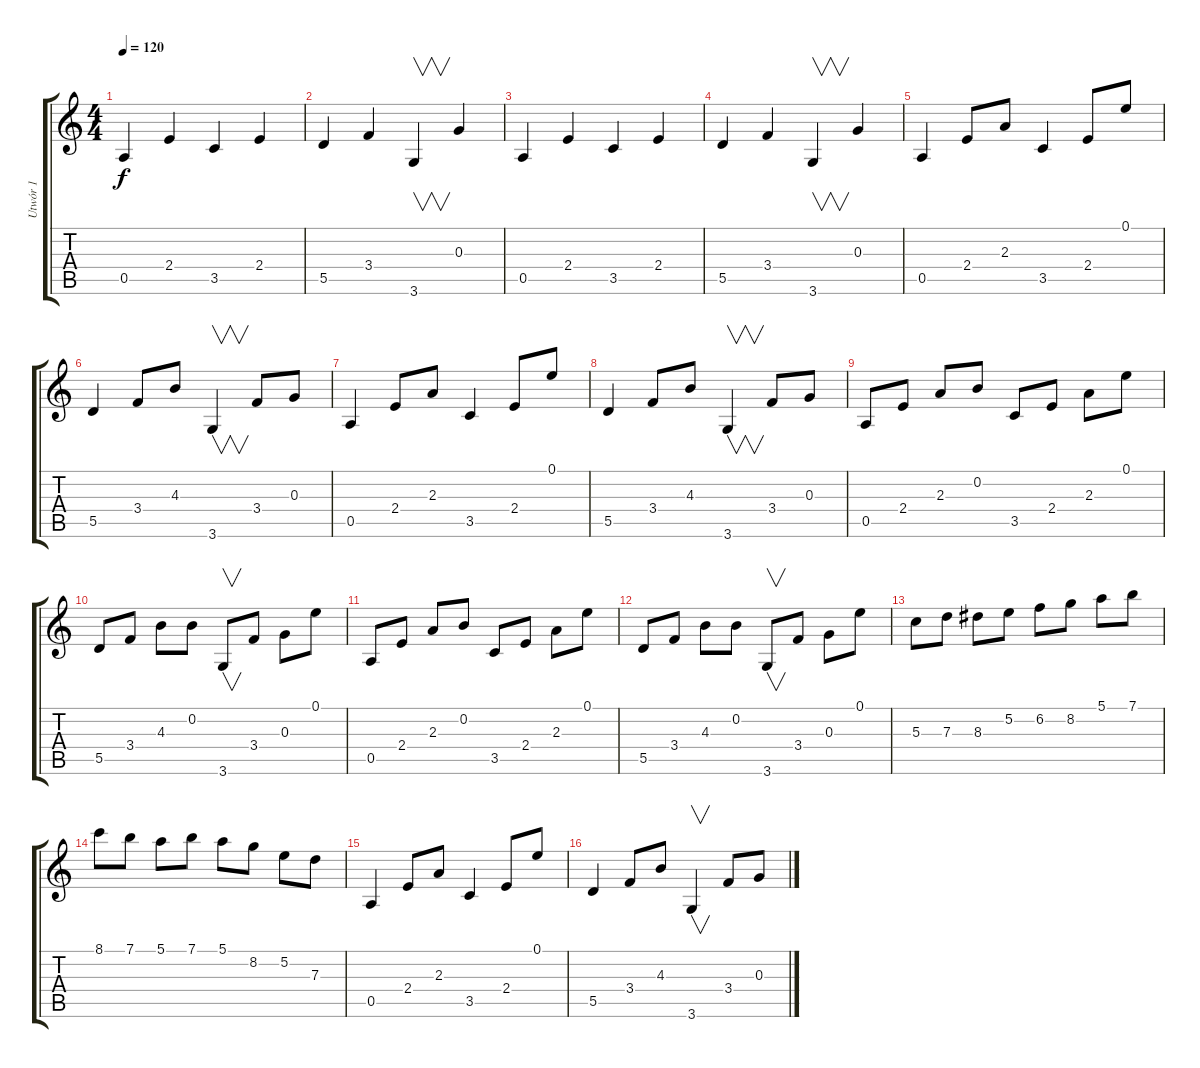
\track ("Utwór 1" "Utwór 1") {instrument acousticguitarsteel}
\staff {score tabs}
\tuning (E4 B3 G3 D3 A2 E2) {hide}
\ts (4 4)
\tempo 120
\clef g2
\ks c
0.5.4{dy f instrument acousticguitarsteel} 2.4.4 3.5.4 2.4.4 |
5.5.4 3.4.4 3.6.4{v} 0.3.4 |
0.5.4 2.4.4 3.5.4 2.4.4 |
5.5.4 3.4.4 3.6.4{v} 0.3.4 |
0.5.4 2.4.8 2.3.8 3.5.4 2.4.8 0.1.8 |
5.5.4 3.4.8 4.3.8 3.6.4{v} 3.4.8 0.3.8 |
0.5.4 2.4.8 2.3.8 3.5.4 2.4.8 0.1.8 |
5.5.4 3.4.8 4.3.8 3.6.4{v} 3.4.8 0.3.8 |
0.5.8 2.4.8 2.3.8 0.2.8 3.5.8 2.4.8 2.3.8 0.1.8 |
5.5.8 3.4.8 4.3.8 0.2.8 3.6.8{v} 3.4.8 0.3.8 0.1.8 |
0.5.8 2.4.8 2.3.8 0.2.8 3.5.8 2.4.8 2.3.8 0.1.8 |
5.5.8 3.4.8 4.3.8 0.2.8 3.6.8{v} 3.4.8 0.3.8 0.1.8 |
5.3.8 7.3.8 8.3.8 5.2.8 6.2.8 8.2.8 5.1.8 7.1.8 |
8.1.8 7.1.8 5.1.8 7.1.8 5.1.8 8.2.8 5.2.8 7.3.8 |
0.5.4 2.4.8 2.3.8 3.5.4 2.4.8 0.1.8 |
5.5.4 3.4.8 4.3.8 3.6.4{v} 3.4.8 0.3.8
